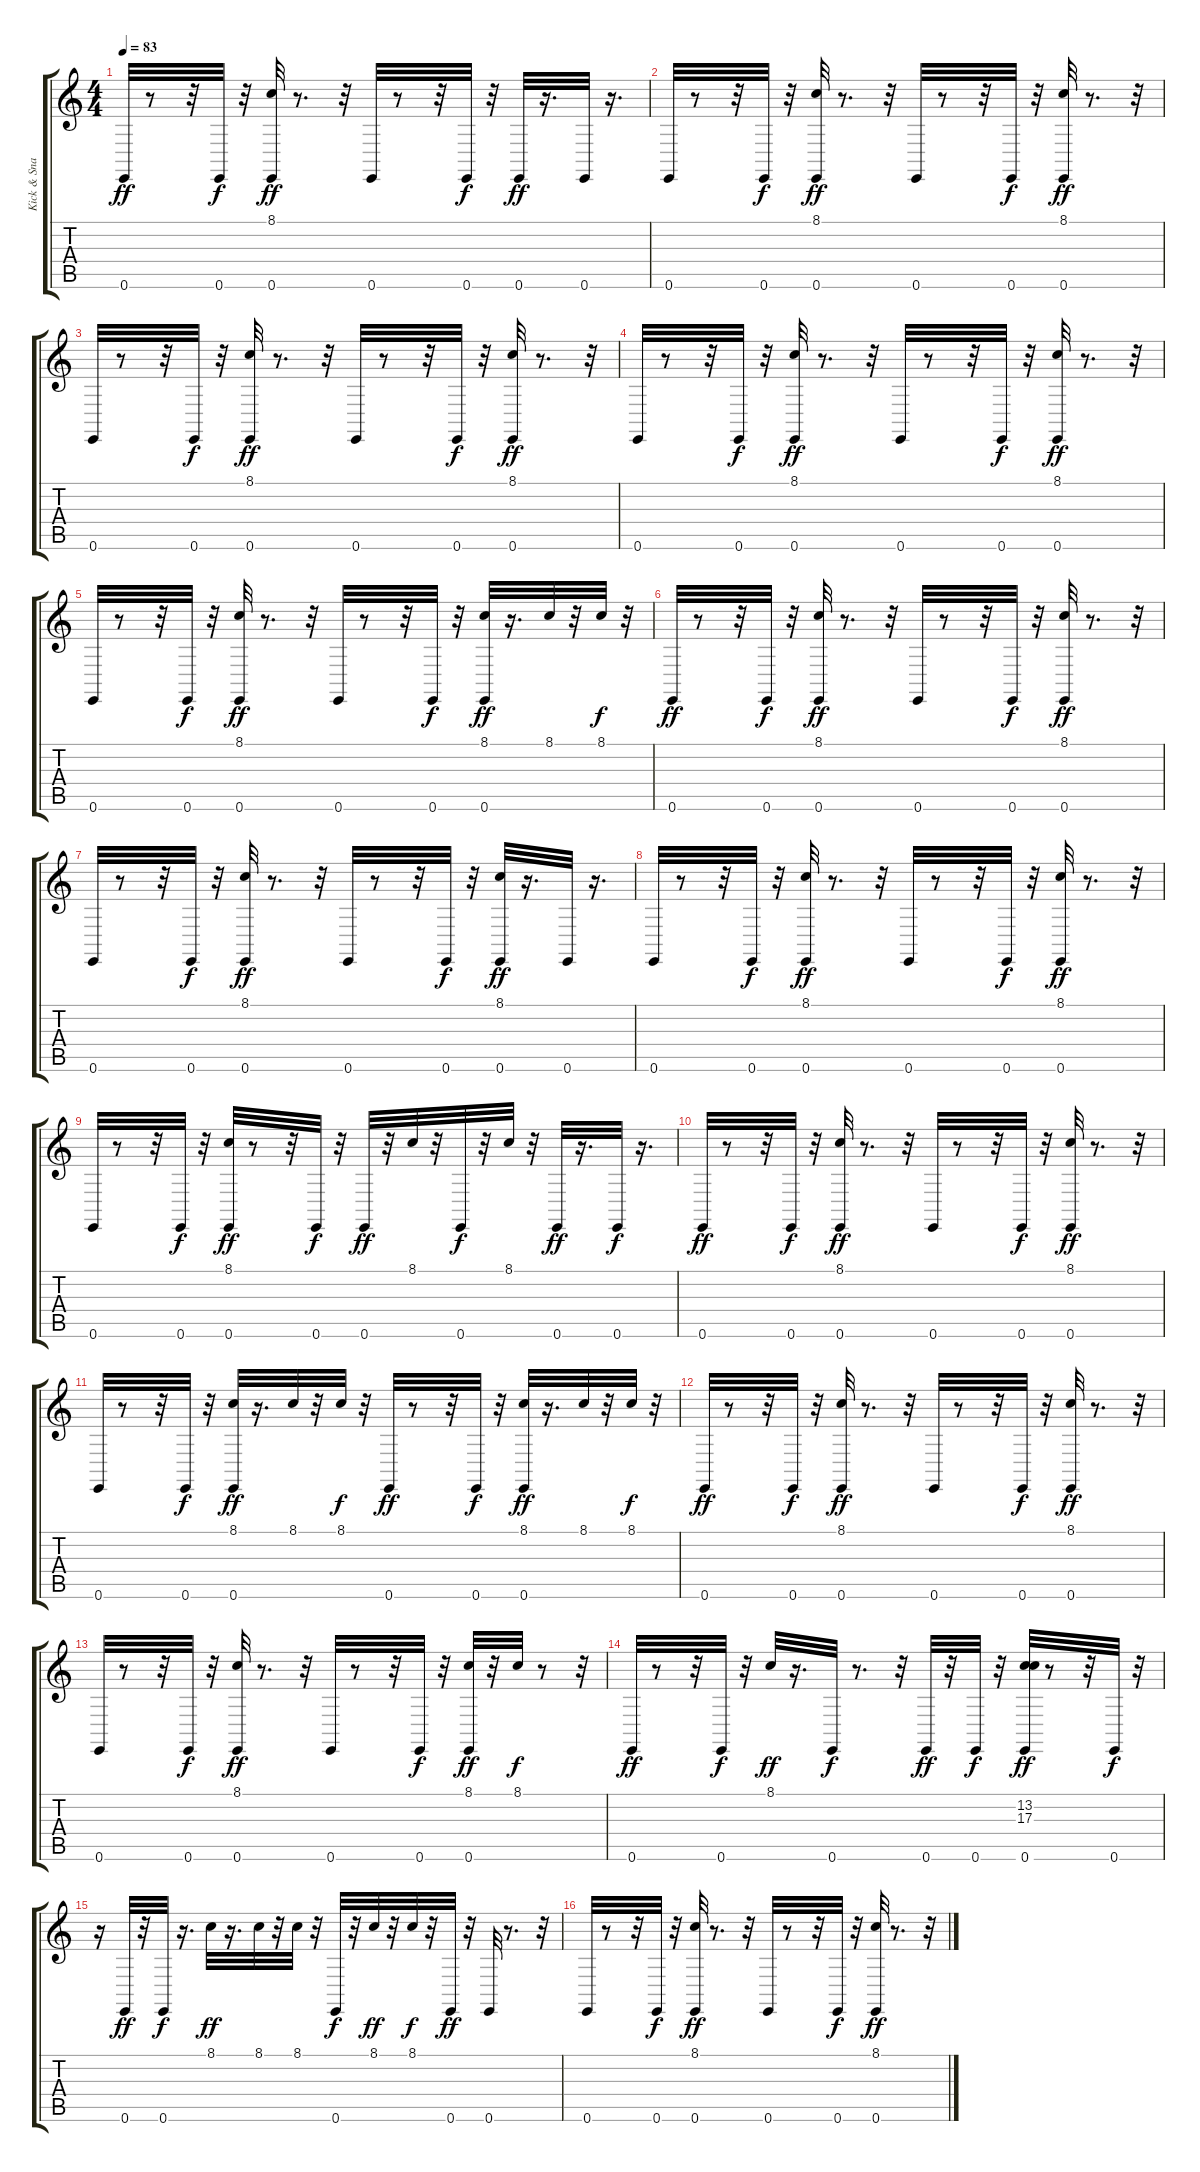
\track ("Kick & Snare" "Kick & Sna") {instrument synthstrings1}
\staff {score tabs}
\tuning (E4 B3 G3 D3 A2 E2) {hide}
\ts (4 4)
\tempo 83
\clef g2
\ks c
0.6.32{dy ff} r.8 r.32 0.6.32{dy f} r.32 (8.1 0.6).32{dy ff} r.8{d} r.32 0.6.32 r.8 r.32 0.6.32{dy f} r.32 0.6.32{dy ff} r.16{d} 0.6.32 r.16{d} |
0.6.32 r.8 r.32 0.6.32{dy f} r.32 (8.1 0.6).32{dy ff} r.8{d} r.32 0.6.32 r.8 r.32 0.6.32{dy f} r.32 (8.1 0.6).32{dy ff} r.8{d} r.32 |
0.6.32 r.8 r.32 0.6.32{dy f} r.32 (8.1 0.6).32{dy ff} r.8{d} r.32 0.6.32 r.8 r.32 0.6.32{dy f} r.32 (8.1 0.6).32{dy ff} r.8{d} r.32 |
0.6.32 r.8 r.32 0.6.32{dy f} r.32 (8.1 0.6).32{dy ff} r.8{d} r.32 0.6.32 r.8 r.32 0.6.32{dy f} r.32 (8.1 0.6).32{dy ff} r.8{d} r.32 |
0.6.32 r.8 r.32 0.6.32{dy f} r.32 (8.1 0.6).32{dy ff} r.8{d} r.32 0.6.32 r.8 r.32 0.6.32{dy f} r.32 (8.1 0.6).32{dy ff} r.16{d} 8.1.32 r.32 8.1.32{dy f} r.32 |
0.6.32{dy ff} r.8 r.32 0.6.32{dy f} r.32 (8.1 0.6).32{dy ff} r.8{d} r.32 0.6.32 r.8 r.32 0.6.32{dy f} r.32 (8.1 0.6).32{dy ff} r.8{d} r.32 |
0.6.32 r.8 r.32 0.6.32{dy f} r.32 (8.1 0.6).32{dy ff} r.8{d} r.32 0.6.32 r.8 r.32 0.6.32{dy f} r.32 (8.1 0.6).32{dy ff} r.16{d} 0.6.32 r.16{d} |
0.6.32 r.8 r.32 0.6.32{dy f} r.32 (8.1 0.6).32{dy ff} r.8{d} r.32 0.6.32 r.8 r.32 0.6.32{dy f} r.32 (8.1 0.6).32{dy ff} r.8{d} r.32 |
0.6.32 r.8 r.32 0.6.32{dy f} r.32 (8.1 0.6).32{dy ff} r.8 r.32 0.6.32{dy f} r.32 0.6.32{dy ff} r.32 8.1.32 r.32 0.6.32{dy f} r.32 8.1.32 r.32 0.6.32{dy ff} r.16{d} 0.6.32{dy f} r.16{d} |
0.6.32{dy ff} r.8 r.32 0.6.32{dy f} r.32 (8.1 0.6).32{dy ff} r.8{d} r.32 0.6.32 r.8 r.32 0.6.32{dy f} r.32 (8.1 0.6).32{dy ff} r.8{d} r.32 |
0.6.32 r.8 r.32 0.6.32{dy f} r.32 (8.1 0.6).32{dy ff} r.16{d} 8.1.32 r.32 8.1.32{dy f} r.32 0.6.32{dy ff} r.8 r.32 0.6.32{dy f} r.32 (8.1 0.6).32{dy ff} r.16{d} 8.1.32 r.32 8.1.32{dy f} r.32 |
0.6.32{dy ff} r.8 r.32 0.6.32{dy f} r.32 (8.1 0.6).32{dy ff} r.8{d} r.32 0.6.32 r.8 r.32 0.6.32{dy f} r.32 (8.1 0.6).32{dy ff} r.8{d} r.32 |
0.6.32 r.8 r.32 0.6.32{dy f} r.32 (8.1 0.6).32{dy ff} r.8{d} r.32 0.6.32 r.8 r.32 0.6.32{dy f} r.32 (8.1 0.6).32{dy ff} r.32 8.1.32{dy f} r.8 r.32 |
0.6.32{dy ff} r.8 r.32 0.6.32{dy f} r.32 8.1.32{dy ff} r.16{d} 0.6.32{dy f} r.8{d} r.32 0.6.32{dy ff} r.32 0.6.32{dy f} r.32 (13.2 17.3 0.6).32{dy ff} r.8 r.32 0.6.32{dy f} r.32 |
r.16 0.6.32{dy ff} r.32 0.6.32{dy f} r.16{d} 8.1.32{dy ff} r.16{d} 8.1.32 r.32 8.1.32 r.32 0.6.32{dy f} r.32 8.1.32{dy ff} r.32 8.1.32{dy f} r.32 0.6.32{dy ff} r.32 0.6.32 r.8{d} r.32 |
0.6.32 r.8 r.32 0.6.32{dy f} r.32 (8.1 0.6).32{dy ff} r.8{d} r.32 0.6.32 r.8 r.32 0.6.32{dy f} r.32 (8.1 0.6).32{dy ff} r.8{d} r.32
